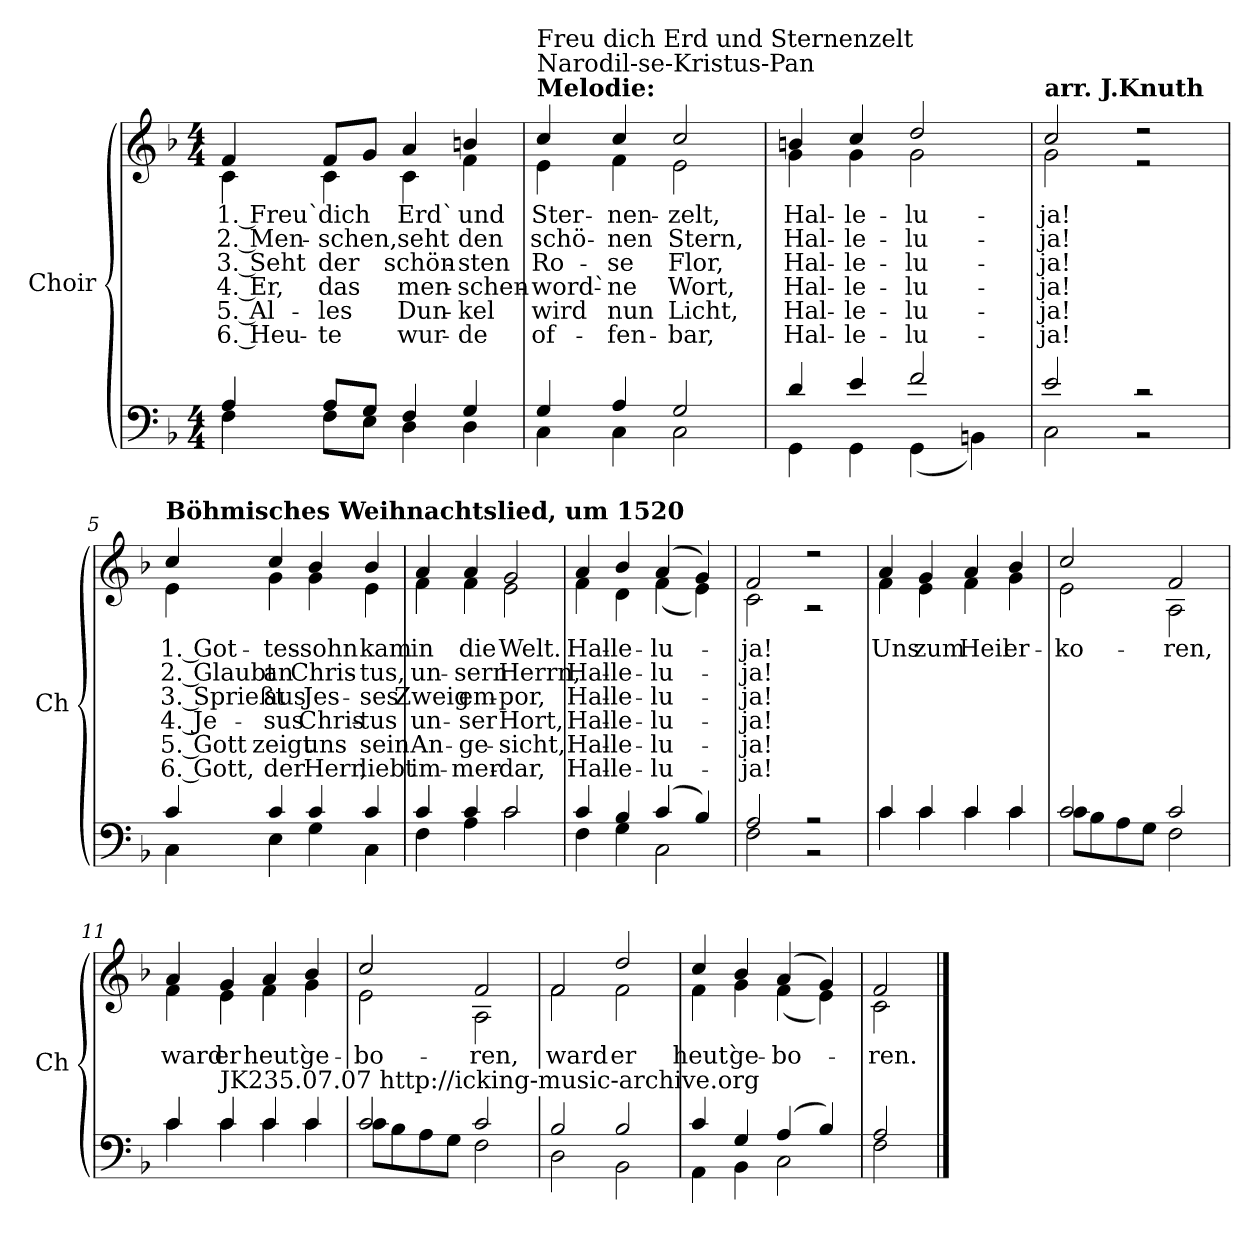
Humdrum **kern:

**kern	**kern	**text	**text	**text	**text	**text	**text
*part2	*part1	*part1	*part1	*part1	*part1	*part1	*part1
*staff2	*staff1	*staff1	*staff1	*staff1	*staff1	*staff1	*staff1
*I"Choir	*I"Choir	*	*	*	*	*	*
*I'Ch	*I'Ch	*	*	*	*	*	*
*clefF4	*clefG2	*	*	*	*	*	*
*k[b-]	*k[b-]	*	*	*	*	*	*
*M4/4	*M4/4	*	*	*	*	*	*
=1	=1	=1	=1	=1	=1	=1	=1
*^	*	*	*	*	*	*	*
!	!	!	!LO:LY:b	!LO:LY:b	!LO:LY:b	!LO:LY:b	!LO:LY:b	!LO:LY:b
*	*	*^	*	*	*	*	*	*
4A/	4F\	4f/	4c\	1. Freu`	2. Men-	3. Seht	4. Er,	5. Al-	6. Heu-
!	!	!	!	!LO:LY:b	!LO:LY:b	!LO:LY:b	!LO:LY:b	!LO:LY:b	!LO:LY:b
8A/L	8F\L	8f/L	4c\	dich	schen,	der	das	les	te
8G/J	8E\J	8g/J	.	.	.	.	.	.	.
!	!	!	!	!LO:LY:b	!LO:LY:b	!LO:LY:b	!LO:LY:b	!LO:LY:b	!LO:LY:b
4F/	4D\	4a/	4c\	Erd`	seht	schön-	men-	Dun-	wur-
!	!	!	!	!LO:LY:b	!LO:LY:b	!LO:LY:b	!LO:LY:b	!LO:LY:b	!LO:LY:b
4G/	4D\	4bn/	4f\	und	den	sten	schen-	kel	de
=2	=2	=2	=2	=2	=2	=2	=2	=2	=2
!	!	!LO:TX:a:B:t=Melodie&colon;	!	!	!	!	!	!	!
!	!	!LO:TX:a:t=Narodil-se-Kristus-Pan	!	!	!	!	!	!	!
!	!	!LO:TX:a:t=Freu dich Erd und Sternenzelt	!	!	!	!	!	!	!
!	!	!	!	!LO:LY:b	!LO:LY:b	!LO:LY:b	!LO:LY:b	!LO:LY:b	!LO:LY:b
4G/	4C\	4cc/	4e\	Ster-	schö-	Ro-	word`-	wird	of-
!	!	!	!	!LO:LY:b	!LO:LY:b	!LO:LY:b	!LO:LY:b	!LO:LY:b	!LO:LY:b
4A/	4C\	4cc/	4f\	nen-	nen	se	ne	nun	fen-
!	!	!	!	!LO:LY:b	!LO:LY:b	!LO:LY:b	!LO:LY:b	!LO:LY:b	!LO:LY:b
2G/	2C\	2cc/	2e\	zelt,	Stern,	Flor,	Wort,	Licht,	bar,
=3	=3	=3	=3	=3	=3	=3	=3	=3	=3
!	!	!	!	!LO:LY:b	!LO:LY:b	!LO:LY:b	!LO:LY:b	!LO:LY:b	!LO:LY:b
4d/	4GG\	4bn/	4g\	Hal-	Hal-	Hal-	Hal-	Hal-	Hal-
!	!	!	!	!LO:LY:b	!LO:LY:b	!LO:LY:b	!LO:LY:b	!LO:LY:b	!LO:LY:b
4e/	4GG\	4cc/	4g\	le-	le-	le-	le-	le-	le-
!	!	!	!	!LO:LY:b	!LO:LY:b	!LO:LY:b	!LO:LY:b	!LO:LY:b	!LO:LY:b
2f/	(4GG\	2dd/	2g\	lu-	lu-	lu-	lu-	lu-	lu-
.	4BBn\)	.	.	.	.	.	.	.	.
=4	=4	=4	=4	=4	=4	=4	=4	=4	=4
!	!	!LO:TX:a:B:t=arr. J.Knuth	!	!	!	!	!	!	!
!	!	!	!	!LO:LY:b	!LO:LY:b	!LO:LY:b	!LO:LY:b	!LO:LY:b	!LO:LY:b
2e/	2C\	2cc/	2g\	ja!	ja!	ja!	ja!	ja!	ja!
2r	2r	2r	2r	.	.	.	.	.	.
!!LO:LB:g=z	!!
=5	=5	=5	=5	=5	=5	=5	=5	=5	=5
!	!	!LO:TX:a:B:t=Böhmisches Weihnachtslied, um 1520	!	!	!	!	!	!	!
!	!	!	!	!LO:LY:b	!LO:LY:b	!LO:LY:b	!LO:LY:b	!LO:LY:b	!LO:LY:b
4c/	4C\	4cc/	4e\	1. Got-	2. Glaubt	3. Sprießt	4. Je-	5. Gott	6. Gott,
!	!	!	!	!LO:LY:b	!LO:LY:b	!LO:LY:b	!LO:LY:b	!LO:LY:b	!LO:LY:b
4c/	4E\	4cc/	4g\	tes-	an	aus	sus	zeigt	der
!	!	!	!	!LO:LY:b	!LO:LY:b	!LO:LY:b	!LO:LY:b	!LO:LY:b	!LO:LY:b
4c/	4G\	4b-/	4g\	sohn	Chris-	Jes-	Chris-	uns	Herr,
!	!	!	!	!LO:LY:b	!LO:LY:b	!LO:LY:b	!LO:LY:b	!LO:LY:b	!LO:LY:b
4c/	4C\	4b-/	4e\	kam	tus,	ses	tus	sein	liebt
=6	=6	=6	=6	=6	=6	=6	=6	=6	=6
!	!	!	!	!LO:LY:b	!LO:LY:b	!LO:LY:b	!LO:LY:b	!LO:LY:b	!LO:LY:b
4c/	4F\	4a/	4f\	in	un-	Zweig	un-	An-	im-
!	!	!	!	!LO:LY:b	!LO:LY:b	!LO:LY:b	!LO:LY:b	!LO:LY:b	!LO:LY:b
4c/	4A\	4a/	4f\	die	sern	em-	ser	ge-	mer-
!	!	!	!	!LO:LY:b	!LO:LY:b	!LO:LY:b	!LO:LY:b	!LO:LY:b	!LO:LY:b
2c/	2c\	2g/	2e\	Welt.	Herrn,	por,	Hort,	sicht,	dar,
=7	=7	=7	=7	=7	=7	=7	=7	=7	=7
!	!	!	!	!LO:LY:b	!LO:LY:b	!LO:LY:b	!LO:LY:b	!LO:LY:b	!LO:LY:b
4c/	4F\	4a/	4f\	Hal-	Hal-	Hal-	Hal-	Hal-	Hal-
!	!	!	!	!LO:LY:b	!LO:LY:b	!LO:LY:b	!LO:LY:b	!LO:LY:b	!LO:LY:b
4B-/	4G\	4b-/	4d\	le-	le-	le-	le-	le-	le-
!	!	!	!	!LO:LY:b	!LO:LY:b	!LO:LY:b	!LO:LY:b	!LO:LY:b	!LO:LY:b
(4c/	2C\	(4a/	(4f\	lu-	lu-	lu-	lu-	lu-	lu-
4B-/)	.	4g/)	4e\)	.	.	.	.	.	.
=8	=8	=8	=8	=8	=8	=8	=8	=8	=8
!	!	!	!	!LO:LY:b	!LO:LY:b	!LO:LY:b	!LO:LY:b	!LO:LY:b	!LO:LY:b
2A/	2F\	2f/	2c\	ja!	ja!	ja!	ja!	ja!	ja!
2r	2r	2r	2r	.	.	.	.	.	.
!!LO:LB:g=z	!!
=9	=9	=9	=9	=9	=9	=9	=9	=9	=9
!	!	!	!	!LO:LY:b	!	!	!	!	!
4c/	4c\	4a/	4f\	Uns	.	.	.	.	.
!	!	!	!	!LO:LY:b	!	!	!	!	!
4c/	4c\	4g/	4e\	zum	.	.	.	.	.
!	!	!	!	!LO:LY:b	!	!	!	!	!
4c/	4c\	4a/	4f\	Heil	.	.	.	.	.
!	!	!	!	!LO:LY:b	!	!	!	!	!
4c/	4c\	4b-/	4g\	er-	.	.	.	.	.
=10	=10	=10	=10	=10	=10	=10	=10	=10	=10
!	!	!	!	!LO:LY:b	!	!	!	!	!
2c/	8c\L	2cc/	2e\	ko-	.	.	.	.	.
.	8B-\	.	.	.	.	.	.	.	.
.	8A\	.	.	.	.	.	.	.	.
.	8G\J	.	.	.	.	.	.	.	.
!	!	!	!	!LO:LY:b	!	!	!	!	!
2c/	2F\	2f/	2A\	ren,	.	.	.	.	.
=11	=11	=11	=11	=11	=11	=11	=11	=11	=11
!	!	!	!	!LO:LY:b	!	!	!	!	!
4c/	4c\	4a/	4f\	ward	.	.	.	.	.
!LO:TX:a:t=JK235.07.07 http&colon;//icking-music-archive.org	!	!	!	!	!	!	!	!	!
!	!	!	!	!LO:LY:b	!	!	!	!	!
4c/	4c\	4g/	4e\	er	.	.	.	.	.
!	!	!	!	!LO:LY:b	!	!	!	!	!
4c/	4c\	4a/	4f\	heut`	.	.	.	.	.
!	!	!	!	!LO:LY:b	!	!	!	!	!
4c/	4c\	4b-/	4g\	ge-	.	.	.	.	.
=12	=12	=12	=12	=12	=12	=12	=12	=12	=12
!	!	!	!	!LO:LY:b	!	!	!	!	!
2c/	8c\L	2cc/	2e\	bo-	.	.	.	.	.
.	8B-\	.	.	.	.	.	.	.	.
.	8A\	.	.	.	.	.	.	.	.
.	8G\J	.	.	.	.	.	.	.	.
!	!	!	!	!LO:LY:b	!	!	!	!	!
2c/	2F\	2f/	2A\	ren,	.	.	.	.	.
=13	=13	=13	=13	=13	=13	=13	=13	=13	=13
!	!	!	!	!LO:LY:b	!	!	!	!	!
2B-/	2D\	2f/	2f\	ward	.	.	.	.	.
!	!	!	!	!LO:LY:b	!	!	!	!	!
2B-/	2BB-\	2dd/	2f\	er	.	.	.	.	.
=14	=14	=14	=14	=14	=14	=14	=14	=14	=14
!	!	!	!	!LO:LY:b	!	!	!	!	!
4c/	4AA\	4cc/	4f\	heut`	.	.	.	.	.
!	!	!	!	!LO:LY:b	!	!	!	!	!
4G/	4BB-\	4b-/	4g\	ge-	.	.	.	.	.
!	!	!	!	!LO:LY:b	!	!	!	!	!
(4A/	2C\	(4a/	(4f\	bo-	.	.	.	.	.
4B-/)	.	4g/)	4e\)	.	.	.	.	.	.
!!LO:LB:g=z	!!
=15	=15	=15	=15	=15	=15	=15	=15	=15	=15
!	!	!	!	!LO:LY:b	!	!	!	!	!
2A/	2F\	2f/	2c\	ren.	.	.	.	.	.
*v	*v	*	*	*	*	*	*	*	*
*	*v	*v	*	*	*	*	*	*
==	==	==	==	==	==	==	==
*-	*-	*-	*-	*-	*-	*-	*-
